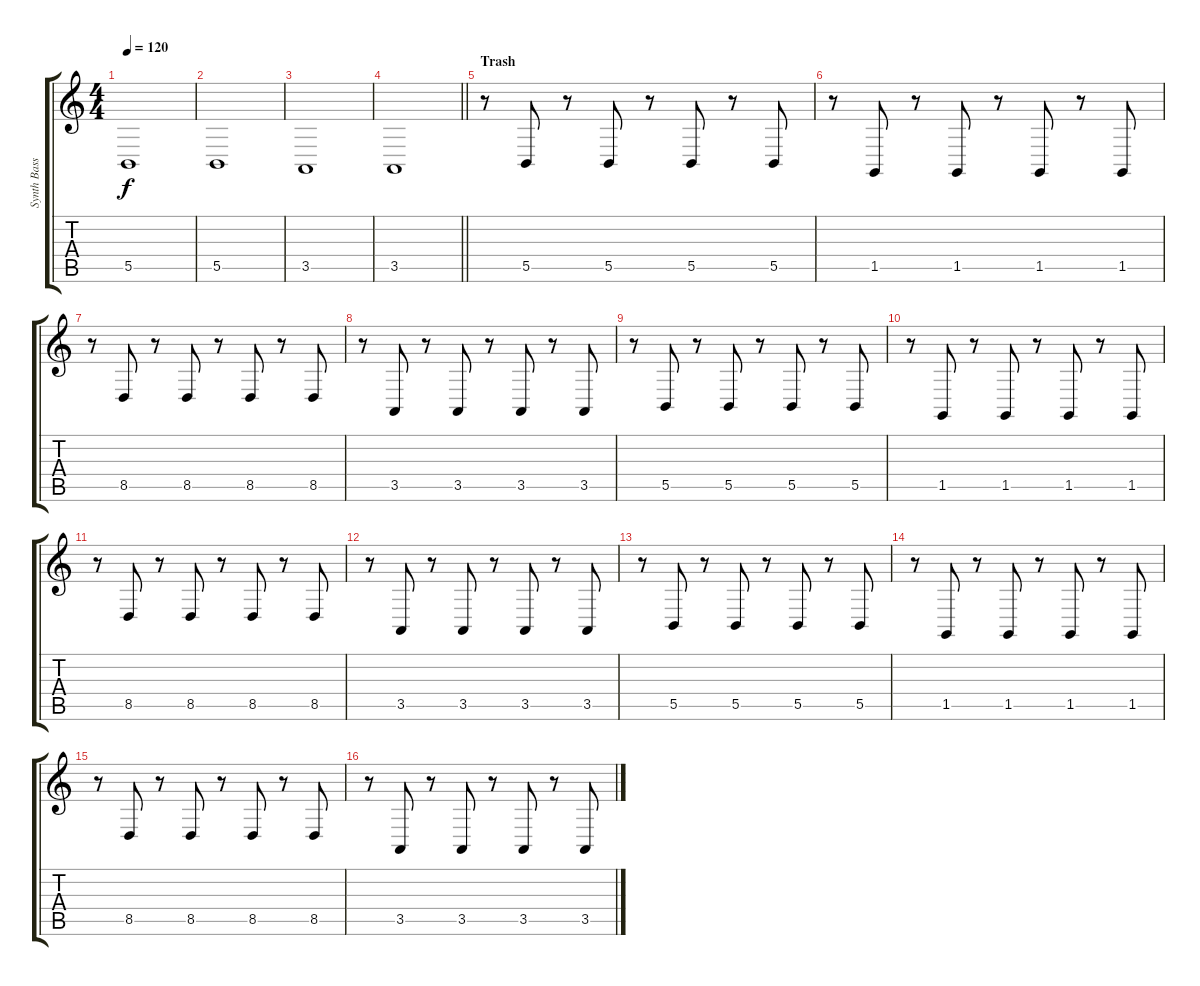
\track ("Synth Bass" "Synth Bass") {instrument lead8bassandlead}
\staff {score tabs}
\tuning (Db4 Ab3 E3 B2 Gb2 B1) {hide}
\ts (4 4)
\tempo 120
\clef g2
\ks c
5.5.1{dy f} |
5.5.1 |
3.5.1 |
\barLineRight lightlight
3.5.1 |
\section ("" "Trash")
r.8 5.5.8 r.8 5.5.8 r.8 5.5.8 r.8 5.5.8 |
r.8 1.5.8 r.8 1.5.8 r.8 1.5.8 r.8 1.5.8 |
r.8 8.5.8 r.8 8.5.8 r.8 8.5.8 r.8 8.5.8 |
r.8 3.5.8 r.8 3.5.8 r.8 3.5.8 r.8 3.5.8 |
r.8 5.5.8 r.8 5.5.8 r.8 5.5.8 r.8 5.5.8 |
r.8 1.5.8 r.8 1.5.8 r.8 1.5.8 r.8 1.5.8 |
r.8 8.5.8 r.8 8.5.8 r.8 8.5.8 r.8 8.5.8 |
r.8 3.5.8 r.8 3.5.8 r.8 3.5.8 r.8 3.5.8 |
r.8 5.5.8 r.8 5.5.8 r.8 5.5.8 r.8 5.5.8 |
r.8 1.5.8 r.8 1.5.8 r.8 1.5.8 r.8 1.5.8 |
r.8 8.5.8 r.8 8.5.8 r.8 8.5.8 r.8 8.5.8 |
r.8 3.5.8 r.8 3.5.8 r.8 3.5.8 r.8 3.5.8
